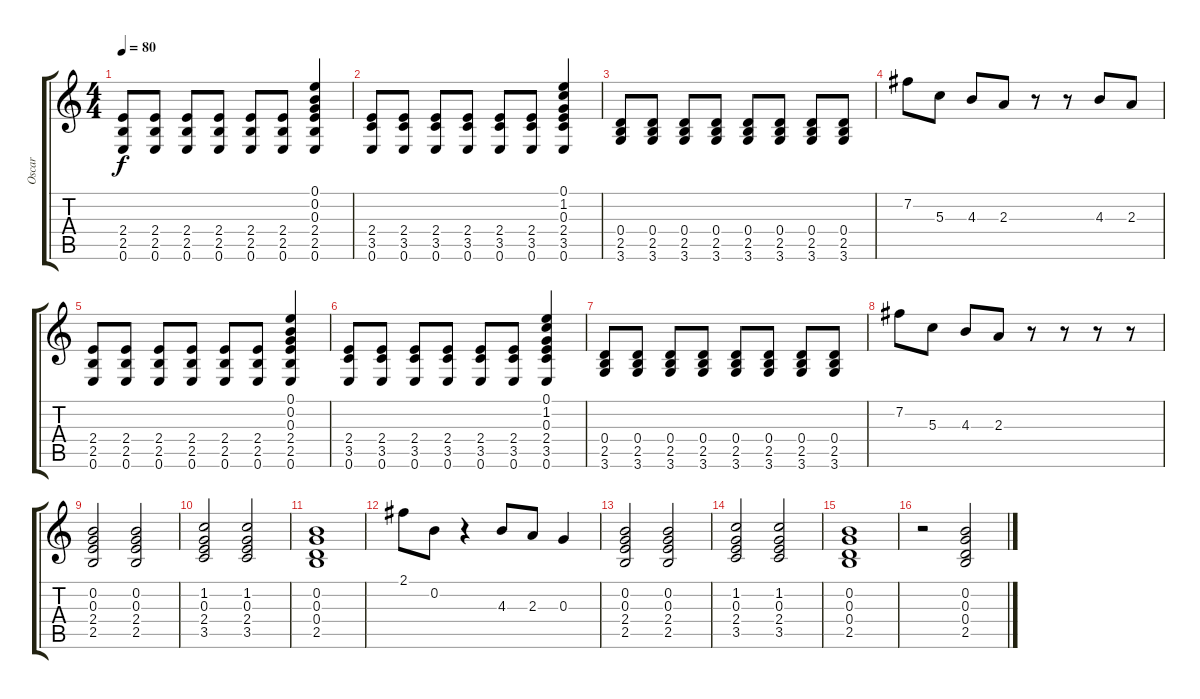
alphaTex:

\track ("Oscar" "Oscar") {instrument electricguitarclean}
\staff {score tabs}
\tuning (E4 B3 G3 D3 A2 E2) {hide}
\ts (4 4)
\tempo 80
\clef g2
\ks c
(2.4 2.5 0.6).8{dy f} (2.4 2.5 0.6).8 (2.4 2.5 0.6).8 (2.4 2.5 0.6).8 (2.4 2.5 0.6).8 (2.4 2.5 0.6).8 (0.1 0.2 0.3 2.4 2.5 0.6).4 |
(2.4 3.5 0.6).8 (2.4 3.5 0.6).8 (2.4 3.5 0.6).8 (2.4 3.5 0.6).8 (2.4 3.5 0.6).8 (2.4 3.5 0.6).8 (0.1 1.2 0.3 2.4 3.5 0.6).4 |
(0.4 2.5 3.6).8 (0.4 2.5 3.6).8 (0.4 2.5 3.6).8 (0.4 2.5 3.6).8 (0.4 2.5 3.6).8 (0.4 2.5 3.6).8 (0.4 2.5 3.6).8 (0.4 2.5 3.6).8 |
7.2.8 5.3.8 4.3.8 2.3.8 r.8 r.8 4.3.8 2.3.8 |
(2.4 2.5 0.6).8 (2.4 2.5 0.6).8 (2.4 2.5 0.6).8 (2.4 2.5 0.6).8 (2.4 2.5 0.6).8 (2.4 2.5 0.6).8 (0.1 0.2 0.3 2.4 2.5 0.6).4 |
(2.4 3.5 0.6).8 (2.4 3.5 0.6).8 (2.4 3.5 0.6).8 (2.4 3.5 0.6).8 (2.4 3.5 0.6).8 (2.4 3.5 0.6).8 (0.1 1.2 0.3 2.4 3.5 0.6).4 |
(0.4 2.5 3.6).8 (0.4 2.5 3.6).8 (0.4 2.5 3.6).8 (0.4 2.5 3.6).8 (0.4 2.5 3.6).8 (0.4 2.5 3.6).8 (0.4 2.5 3.6).8 (0.4 2.5 3.6).8 |
7.2.8 5.3.8 4.3.8 2.3.8 r.8 r.8 r.8 r.8 |
(0.2 0.3 2.4 2.5).2 (0.2 0.3 2.4 2.5).2 |
(1.2 0.3 2.4 3.5).2 (1.2 0.3 2.4 3.5).2 |
(0.2 0.3 0.4 2.5).1 |
2.1.8 0.2.8 r.4 4.3.8 2.3.8 0.3.4 |
(0.2 0.3 2.4 2.5).2 (0.2 0.3 2.4 2.5).2 |
(1.2 0.3 2.4 3.5).2 (1.2 0.3 2.4 3.5).2 |
(0.2 0.3 0.4 2.5).1 |
r.2 (0.2 0.3 0.4 2.5).2
